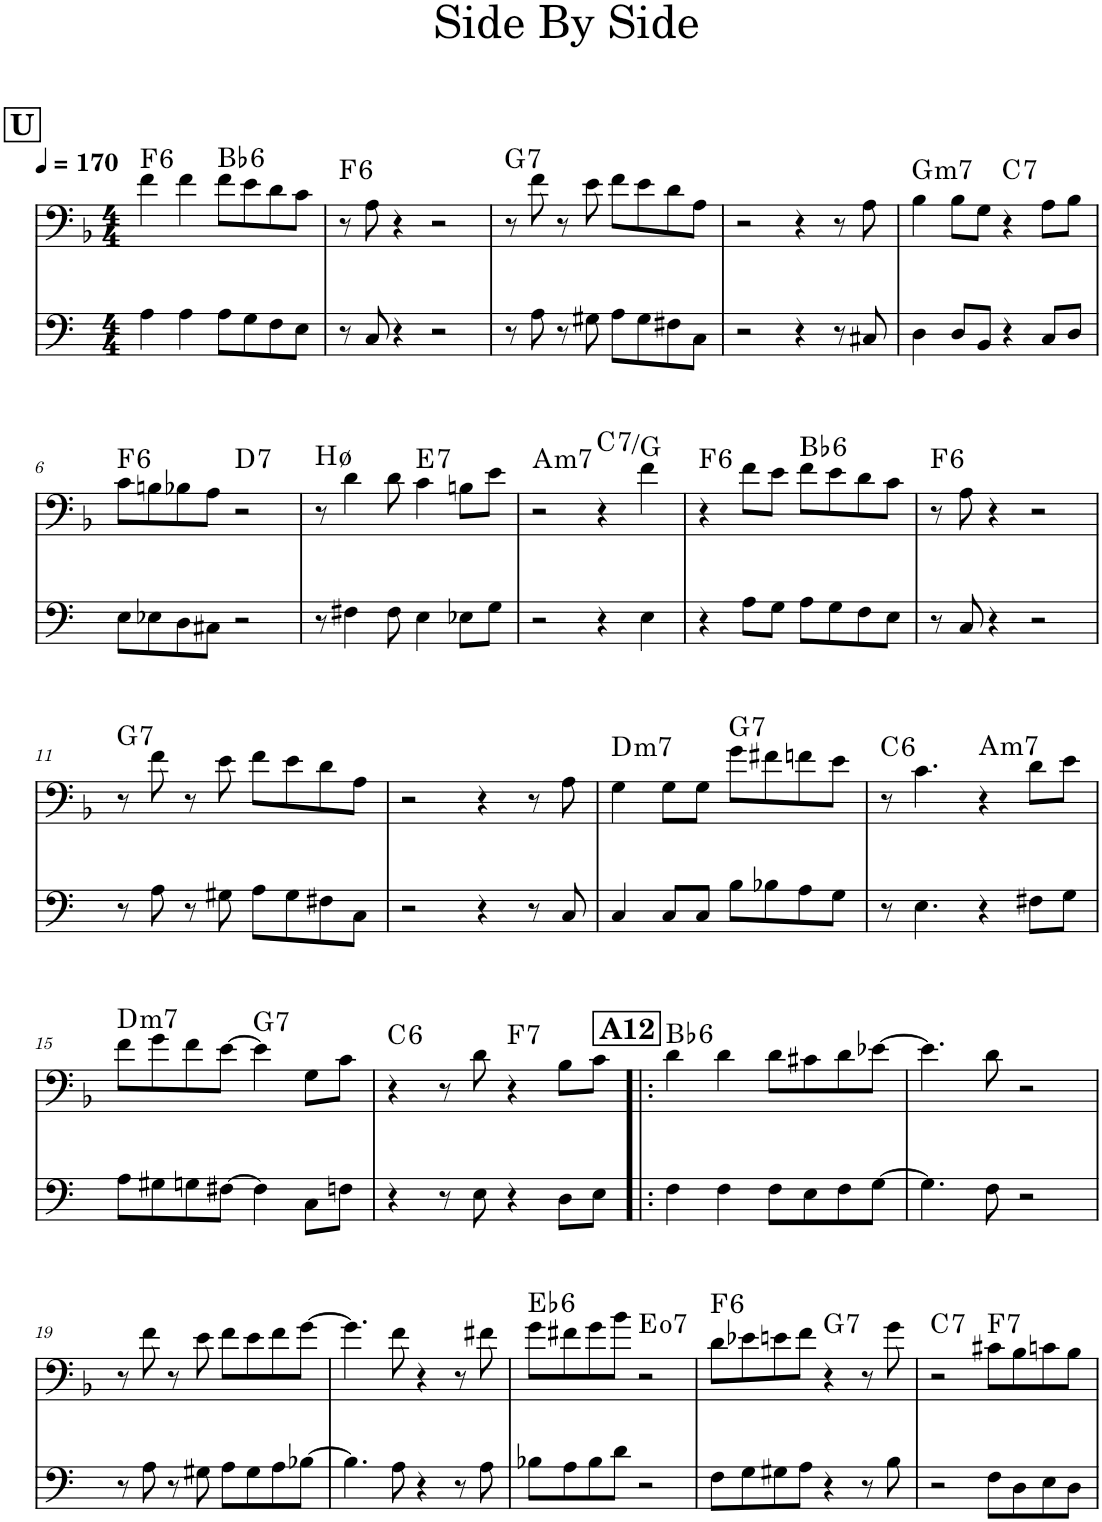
**kern	**kern	**harte
*part2	*part1	*part1
*staff2	*staff1	*
*I"Piano	*I"Piano, melodija	*
*I'Pno	*I'Pno	*
*clefF4	*clefF4	*
*Trd-3c-5	*	*
*k[]	*k[b-]	*
*M4/4	*M4/4	*
*MM170	*MM170	*
!!LO:REH:place=s1:a:B:cj:fs=14:t=U
=1	=1	=1
!	!	!LO:H:kt=6
4A\	4f\	F:maj6
4A\	4f\	.
!	!	!LO:H:kt=6
8A\L	8f\L	Bb:maj6
8G\	8e\	.
8F\	8d\	.
8E\J	8c\J	.
=2	=2	=2
!	!	!LO:H:kt=6
8r	8r	F:maj6
8C/	8A\	.
4r	4r	.
2r	2r	.
=3	=3	=3
!	!	!LO:H:kt=7
8r	8r	G:7
8A\	8f\	.
8r	8r	.
8G#X\	8e\	.
8A\L	8f\L	.
8G#\	8e\	.
8F#X\	8d\	.
8C\J	8A\J	.
=4	=4	=4
!	!	!LO:H:kt=N.C.
2r	2r	N
4r	4r	.
8r	8r	.
8C#X/	8A\	.
=5	=5	=5
!	!	!LO:H:kt=m7
4D\	4B-\	G:min7
8D/L	8B-\L	.
8BB/J	8G\J	.
!	!	!LO:H:kt=7
4r	4r	C:7
8C/L	8A\L	.
8D/J	8B-\J	.
!!LO:LB:g=z
=6	=6	=6
!	!	!LO:H:kt=6
8E\L	8c\L	F:maj6
8E-X\	8Bn\	.
8D\	8B-X\	.
8C#X\J	8A\J	.
!	!	!LO:H:kt=7
2r	2r	D:7
=7	=7	=7
8r	8r	B:hdim7
4F#X\	4d\	.
8F#\	8d\	.
!	!	!LO:H:kt=7
4E\	4c\	E:7
8E-X\L	8Bn\L	.
8G\J	8e\J	.
=8	=8	=8
!	!	!LO:H:kt=m7
2r	2r	A:min7
!	!	!LO:H:kt=7
4r	4r	C:7/5
4E\	4f\	.
=9	=9	=9
!	!	!LO:H:kt=6
4r	4r	F:maj6
8A\L	8f\L	.
8G\J	8e\J	.
!	!	!LO:H:kt=6
8A\L	8f\L	Bb:maj6
8G\	8e\	.
8F\	8d\	.
8E\J	8c\J	.
=10	=10	=10
!	!	!LO:H:kt=6
8r	8r	F:maj6
8C/	8A\	.
4r	4r	.
2r	2r	.
!!LO:LB:g=z
=11	=11	=11
!	!	!LO:H:kt=7
8r	8r	G:7
8A\	8f\	.
8r	8r	.
8G#X\	8e\	.
8A\L	8f\L	.
8G#\	8e\	.
8F#X\	8d\	.
8C\J	8A\J	.
=12	=12	=12
!	!	!LO:H:kt=N.C.
2r	2r	N
4r	4r	.
8r	8r	.
8C/	8A\	.
=13	=13	=13
!	!	!LO:H:kt=m7
4C/	4G\	D:min7
8C/L	8G\L	.
8C/J	8G\J	.
!	!	!LO:H:kt=7
8B\L	8g\L	G:7
8B-X\	8f#X\	.
8A\	8fn\	.
8G\J	8e\J	.
=14	=14	=14
!	!	!LO:H:kt=6
8r	8r	C:maj6
4.E\	4.c\	.
!	!	!LO:H:kt=m7
4r	4r	A:min7
8F#X\L	8d\L	.
8G\J	8e\J	.
!!LO:LB:g=z
=15	=15	=15
!	!	!LO:H:kt=m7
8A\L	8f\L	D:min7
8G#X\	8g\	.
8Gn\	8f\	.
[8F#X\J	[8e\J	.
!	!	!LO:H:kt=7
4F#\]	4e\]	G:7
8C\L	8G\L	.
8Fn\J	8c\J	.
=16	=16	=16
!	!	!LO:H:kt=6
4r	4r	C:maj6
8r	8r	.
8E\	8d\	.
!	!	!LO:H:kt=7
4r	4r	F:7
8D\L	8B-\L	.
8E\J	8c\J	.
!!LO:REH:place=s1:a:B:cj:fs=14:t=A12
=17!|:	=17!|:	=17!|:
!	!	!LO:H:kt=6
4F\	4d\	Bb:maj6
4F\	4d\	.
8F\L	8d\L	.
8E\	8c#X\	.
8F\	8d\	.
[8G\J	[8e-X\J	.
=18	=18	=18
!	!	!LO:H:kt=N.C.
4.G\]	4.e-\]	N
8F\	8d\	.
2r	2r	.
!!LO:LB:g=z
=19	=19	=19
!	!	!LO:H:kt=N.C.
8r	8r	N
8A\	8f\	.
8r	8r	.
8G#X\	8e\	.
8A\L	8f\L	.
8G#\	8e\	.
8A\	8f\	.
[8B-X\J	[8g\J	.
=20	=20	=20
!	!	!LO:H:kt=N.C.
4.B-\]	4.g\]	N
8A\	8f\	.
4r	4r	.
8r	8r	.
8A\	8f#X\	.
=21	=21	=21
!	!	!LO:H:kt=6
8B-X\L	8g\L	Eb:maj6
8A\	8f#X\	.
8B-\	8g\	.
8d\J	8b-\J	.
!	!	!LO:H:kt=7
2r	2r	E:dim7
=22	=22	=22
!	!	!LO:H:kt=6
8F\L	8d\L	F:maj6
8G\	8e-X\	.
8G#X\	8en\	.
8A\J	8f\J	.
!	!	!LO:H:kt=7
4r	4r	G:7
8r	8r	.
8B\	8g\	.
=23	=23	=23
!	!	!LO:H:kt=7
2r	2r	C:7
!	!	!LO:H:kt=7
8F\L	8c#X\L	F:7
8D\	8B-\	.
8E\	8cn\	.
8D\J	8B-\J	.
=	=	=
*-	*-	*-
